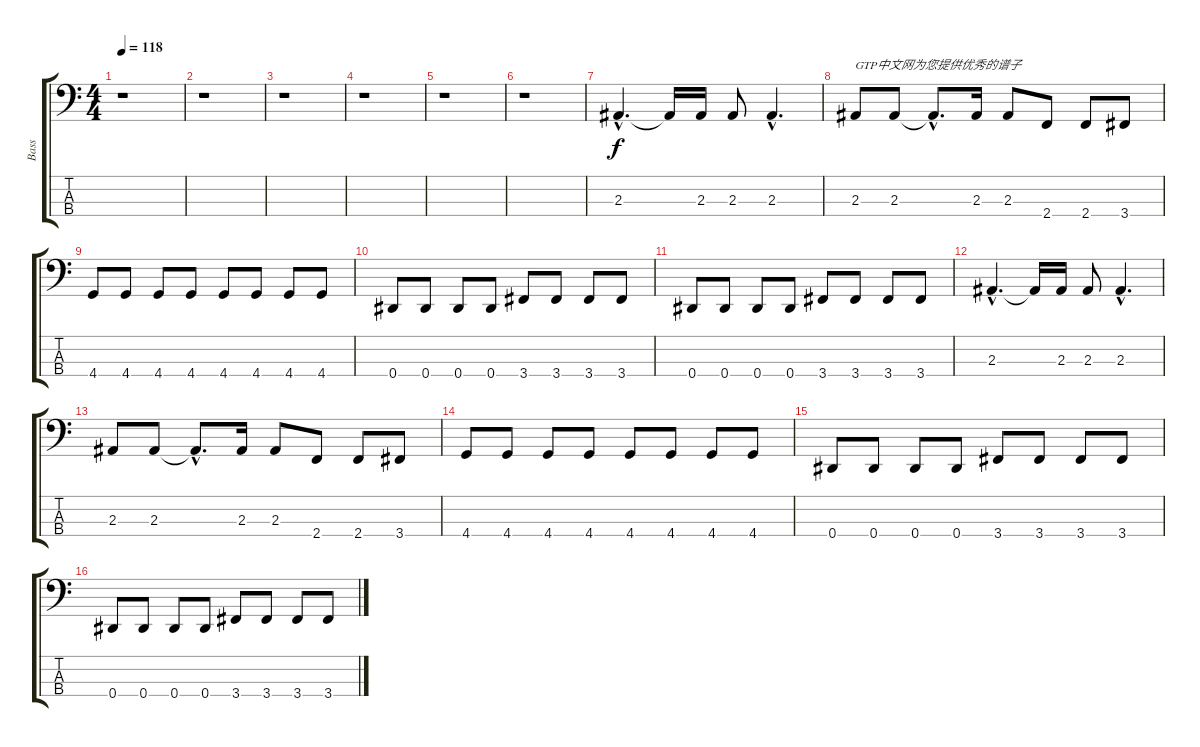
\track ("Bass" "Bass") {instrument electricbassfinger}
\staff {score tabs}
\tuning (Gb2 Db2 Ab1 Eb1) {hide}
\ts (4 4)
\tempo 118
\clef f4
\ks c
r.1{dy f instrument electricbassfinger} |
r.1 |
r.1 |
r.1 |
r.1 |
r.1 |
2.3{hac}.4{d} 2.3{t}.16 2.3.16 2.3.8 2.3{hac}.4{d} |
2.3.8{txt "GTP中文网为您提供优秀的谱子"} 2.3.8 2.3{hac t}.8{d} 2.3.16 2.3.8 2.4.8 2.4.8 3.4.8 |
4.4.8 4.4.8 4.4.8 4.4.8 4.4.8 4.4.8 4.4.8 4.4.8 |
0.4.8 0.4.8 0.4.8 0.4.8 3.4.8 3.4.8 3.4.8 3.4.8 |
0.4.8 0.4.8 0.4.8 0.4.8 3.4.8 3.4.8 3.4.8 3.4.8 |
2.3{hac}.4{d} 2.3{t}.16 2.3.16 2.3.8 2.3{hac}.4{d} |
2.3.8 2.3.8 2.3{hac t}.8{d} 2.3.16 2.3.8 2.4.8 2.4.8 3.4.8 |
4.4.8 4.4.8 4.4.8 4.4.8 4.4.8 4.4.8 4.4.8 4.4.8 |
0.4.8 0.4.8 0.4.8 0.4.8 3.4.8 3.4.8 3.4.8 3.4.8 |
0.4.8 0.4.8 0.4.8 0.4.8 3.4.8 3.4.8 3.4.8 3.4.8
